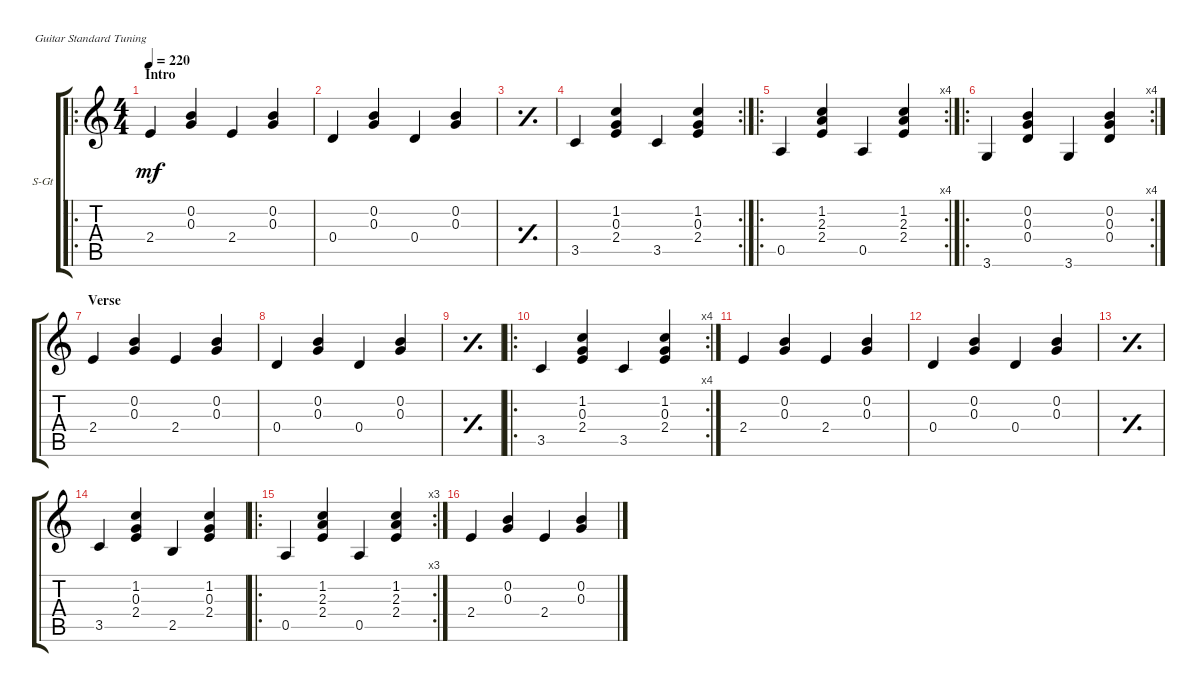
\defaultSystemsLayout 4
\bracketExtendMode groupsimilarinstruments
\firstSystemTrackNameOrientation horizontal
\otherSystemsTrackNameOrientation horizontal
\track ("Steel Guitar" "S-Gt") {instrument acousticguitarsteel}
\staff {score tabs}
\tuning (E4 B3 G3 D3 A2 E2)
\ro
\ts (4 4)
\section ("" "Intro")
\tempo 220
\clef g2
\ks c
2.4.4{dy mf instrument acousticguitarsteel} (0.3 0.2).4 2.4.4 (0.3 0.2).4 |
0.4.4 (0.3 0.2).4 0.4.4 (0.3 0.2).4 |
\simile simple
|
\rc 2
\simile none
3.5.4 (2.4 0.3 1.2).4 3.5.4 (2.4 0.3 1.2).4 |
\ro
\rc 4
0.5.4 (2.4 2.3 1.2).4 0.5.4 (2.4 2.3 1.2).4 |
\ro
\rc 4
3.6.4 (0.4 0.3 0.2).4 3.6.4 (0.4 0.3 0.2).4 |
\section ("" "Verse")
2.4.4 (0.3 0.2).4 2.4.4 (0.3 0.2).4 |
0.4.4 (0.3 0.2).4 0.4.4 (0.3 0.2).4 |
\simile simple
|
\ro
\rc 4
\simile none
3.5.4 (2.4 0.3 1.2).4 3.5.4 (2.4 0.3 1.2).4 |
2.4.4 (0.3 0.2).4 2.4.4 (0.3 0.2).4 |
0.4.4 (0.3 0.2).4 0.4.4 (0.3 0.2).4 |
\simile simple
|
\simile none
3.5.4 (2.4 0.3 1.2).4 2.5.4 (2.4 0.3 1.2).4 |
\ro
\rc 3
0.5.4 (2.4 2.3 1.2).4 0.5.4 (2.4 2.3 1.2).4 |
2.4.4 (0.3 0.2).4 2.4.4 (0.3 0.2).4
